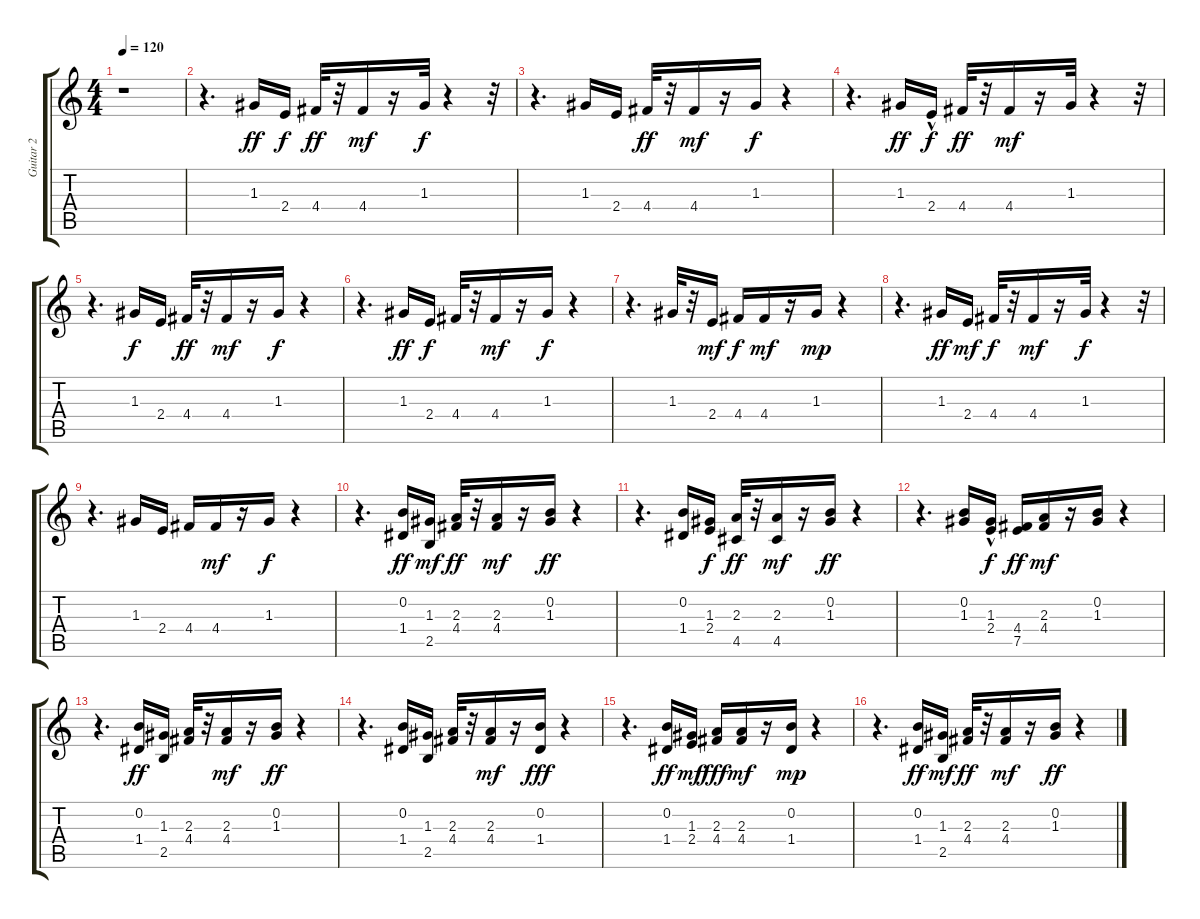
\track ("Guitar 2" "Guitar 2") {instrument electricguitarmuted}
\staff {score tabs}
\tuning (E4 B3 G3 D3 A2 E2) {hide}
\ts (4 4)
\tempo 120
\clef g2
\ks c
r.1{dy mf} |
r.4{d} 1.3.16{dy ff} 2.4.16{dy f} 4.4.32{dy ff} r.32 4.4.16{dy mf} r.16 1.3.32{dy f} r.4 r.32 |
r.4{d} 1.3.16 2.4.16 4.4.32{dy ff} r.32 4.4.16{dy mf} r.16 1.3.16{dy f} r.4 |
r.4{d} 1.3.16{dy ff} 2.4{hac}.16{dy f} 4.4.32{dy ff} r.32 4.4.16{dy mf} r.16 1.3.32 r.4 r.32 |
r.4{d} 1.3.16{dy f} 2.4.16 4.4.32{dy ff} r.32 4.4.16{dy mf} r.16 1.3.16{dy f} r.4 |
r.4{d} 1.3.16{dy ff} 2.4.16{dy f} 4.4.32 r.32 4.4.16{dy mf} r.16 1.3.16{dy f} r.4 |
r.4{d} 1.3.32 r.32 2.4.16{dy mf} 4.4.16{dy f} 4.4.16{dy mf} r.16 1.3.16{dy mp} r.4 |
r.4{d} 1.3.16{dy ff} 2.4.16{dy mf} 4.4.32{dy f} r.32 4.4.16{dy mf} r.16 1.3.32{dy f} r.4 r.32 |
r.4{d} 1.3.16 2.4.16 4.4.16 4.4.16{dy mf} r.16 1.3.16{dy f} r.4 |
r.4{d} (0.2 1.4).16{dy ff} (1.3 2.5).16{dy mf} (2.3 4.4).32{dy ff} r.32 (2.3 4.4).16{dy mf} r.16 (0.2 1.3).16{dy ff} r.4 |
r.4{d} (0.2 1.4).16 (1.3 2.4).16{dy f} (2.3 4.5).32{dy ff} r.32 (2.3 4.5).16{dy mf} r.16 (0.2 1.3).16{dy ff} r.4 |
r.4{d} (0.2 1.3).16 (1.3 2.4{hac}).16{dy f} (4.4 7.5).16{dy ff} (2.3 4.4).16{dy mf} r.16 (0.2 1.3).16 r.4 |
r.4{d} (0.2 1.4).16{dy ff} (1.3 2.5).16 (2.3 4.4).32 r.32 (2.3 4.4).16{dy mf} r.16 (0.2 1.3).16{dy ff} r.4 |
r.4{d} (0.2 1.4).16 (1.3 2.5).16 (2.3 4.4).32 r.32 (2.3 4.4).16{dy mf} r.16 (0.2 1.4).16{dy fff} r.4 |
r.4{d} (0.2 1.4).16{dy ff} (1.3 2.4).16{dy mf} (2.3 4.4).16{dy fff} (2.3 4.4).16{dy mf} r.16 (0.2 1.4).16{dy mp} r.4 |
r.4{d} (0.2 1.4).16{dy ff} (1.3 2.5).16{dy mf} (2.3 4.4).32{dy ff} r.32 (2.3 4.4).16{dy mf} r.16 (0.2 1.3).16{dy ff} r.4
